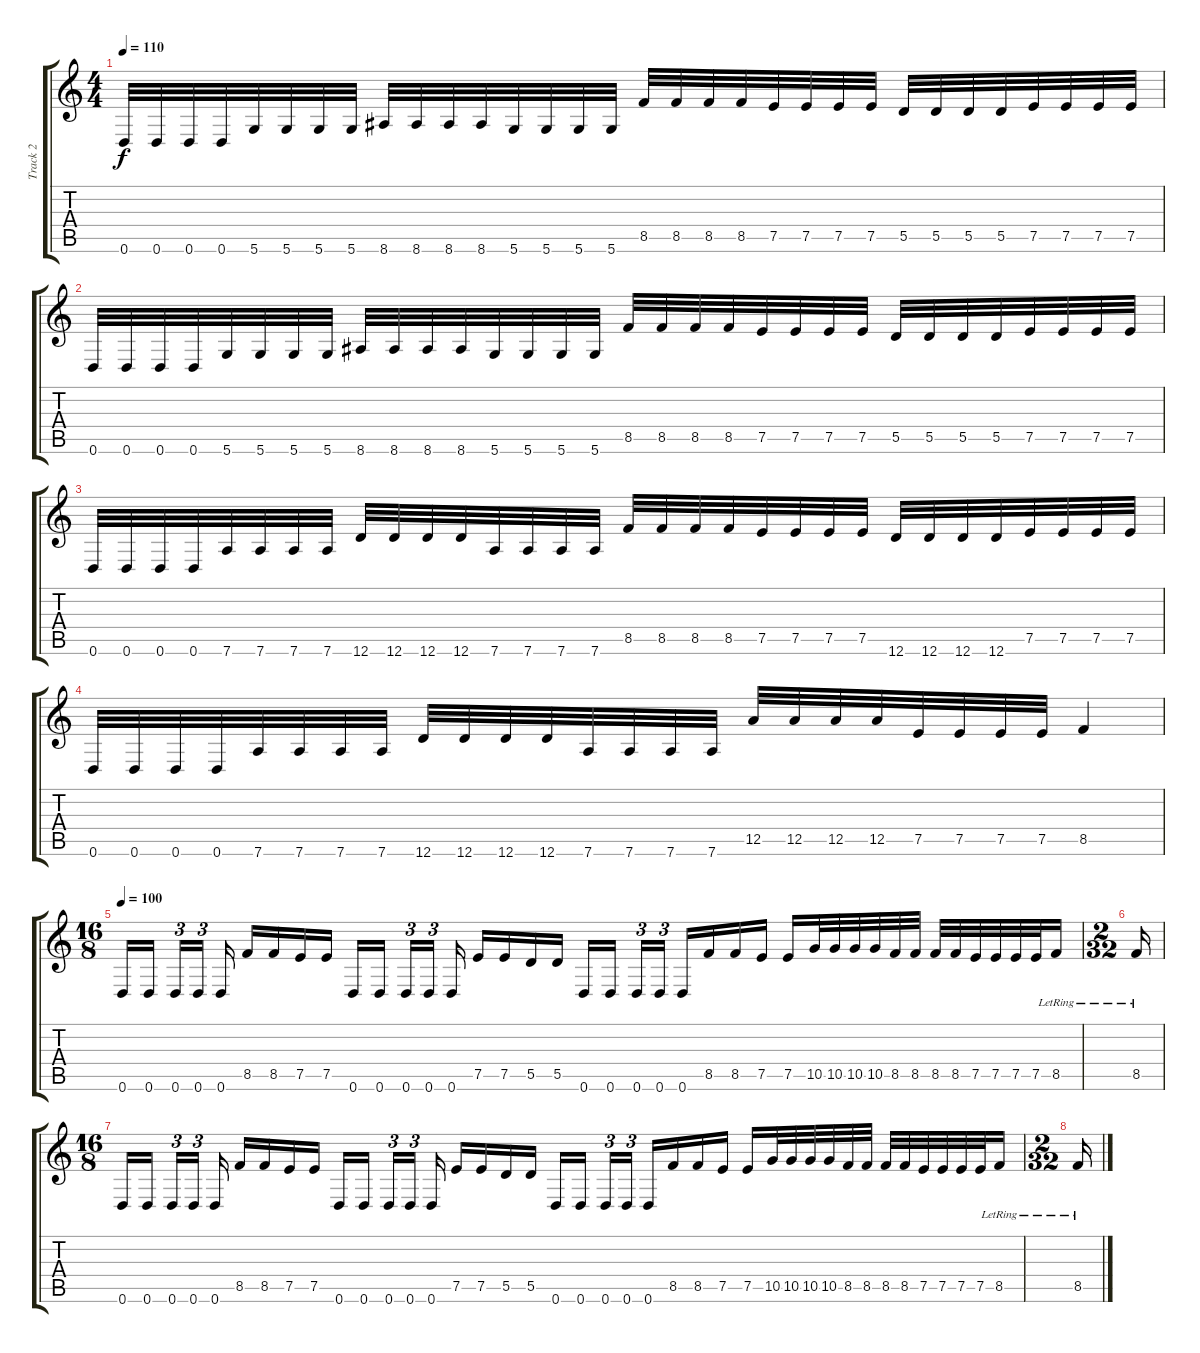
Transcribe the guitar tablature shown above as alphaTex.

\track ("Track 2" "Track 2") {instrument distortionguitar}
\staff {score tabs}
\tuning (E4 B3 G3 D3 A2 D2) {hide}
\ts (4 4)
\tempo 110
\clef g2
\ks c
0.6.32{dy f} 0.6.32 0.6.32 0.6.32 5.6.32 5.6.32 5.6.32 5.6.32 8.6.32 8.6.32 8.6.32 8.6.32 5.6.32 5.6.32 5.6.32 5.6.32 8.5.32 8.5.32 8.5.32 8.5.32 7.5.32 7.5.32 7.5.32 7.5.32 5.5.32 5.5.32 5.5.32 5.5.32 7.5.32 7.5.32 7.5.32 7.5.32 |
0.6.32 0.6.32 0.6.32 0.6.32 5.6.32 5.6.32 5.6.32 5.6.32 8.6.32 8.6.32 8.6.32 8.6.32 5.6.32 5.6.32 5.6.32 5.6.32 8.5.32 8.5.32 8.5.32 8.5.32 7.5.32 7.5.32 7.5.32 7.5.32 5.5.32 5.5.32 5.5.32 5.5.32 7.5.32 7.5.32 7.5.32 7.5.32 |
0.6.32 0.6.32 0.6.32 0.6.32 7.6.32 7.6.32 7.6.32 7.6.32 12.6.32 12.6.32 12.6.32 12.6.32 7.6.32 7.6.32 7.6.32 7.6.32 8.5.32 8.5.32 8.5.32 8.5.32 7.5.32 7.5.32 7.5.32 7.5.32 12.6.32 12.6.32 12.6.32 12.6.32 7.5.32 7.5.32 7.5.32 7.5.32 |
0.6.32 0.6.32 0.6.32 0.6.32 7.6.32 7.6.32 7.6.32 7.6.32 12.6.32 12.6.32 12.6.32 12.6.32 7.6.32 7.6.32 7.6.32 7.6.32 12.5.32 12.5.32 12.5.32 12.5.32 7.5.32 7.5.32 7.5.32 7.5.32 8.5.4 |
\ts (16 8)
\tempo 100
0.6.16 0.6.16 0.6.16{tu (3 2)} 0.6.16{tu (3 2) beam splitsecondary} 0.6.16 8.5.16 8.5.16 7.5.16 7.5.16 0.6.16 0.6.16 0.6.16{tu (3 2)} 0.6.16{tu (3 2) beam splitsecondary} 0.6.16 7.5.16 7.5.16 5.5.16 5.5.16 0.6.16 0.6.16 0.6.16{tu (3 2)} 0.6.16{tu (3 2)} 0.6.16 8.5.16 8.5.16 7.5.16 7.5.16 10.5.32 10.5.32 10.5.32 10.5.32 8.5.32 8.5.32 8.5.32 8.5.32 7.5.32 7.5.32 7.5.32 7.5.32 8.5{lr}.16 |
\ts (2 32)
8.5{lr}.16 |
\ts (16 8)
0.6.16 0.6.16 0.6.16{tu (3 2)} 0.6.16{tu (3 2) beam splitsecondary} 0.6.16 8.5.16 8.5.16 7.5.16 7.5.16 0.6.16 0.6.16 0.6.16{tu (3 2)} 0.6.16{tu (3 2) beam splitsecondary} 0.6.16 7.5.16 7.5.16 5.5.16 5.5.16 0.6.16 0.6.16 0.6.16{tu (3 2)} 0.6.16{tu (3 2)} 0.6.16 8.5.16 8.5.16 7.5.16 7.5.16 10.5.32 10.5.32 10.5.32 10.5.32 8.5.32 8.5.32 8.5.32 8.5.32 7.5.32 7.5.32 7.5.32 7.5.32 8.5{lr}.16 |
\ts (2 32)
8.5{lr}.16
